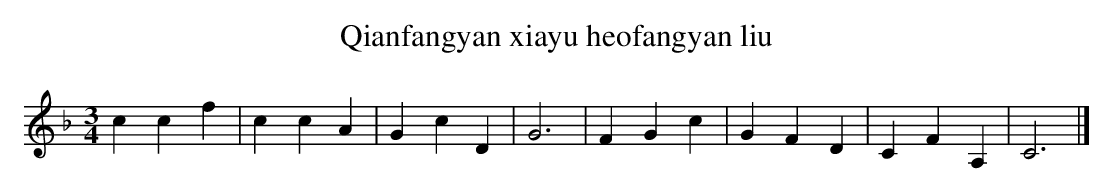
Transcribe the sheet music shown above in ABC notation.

X:1
T: Qianfangyan xiayu heofangyan liu
L: 1/4
M: 3/4
K: F
ccf [I:setbarnb 1]|
ccA |
GcD |
G3 |
FGc |
GFD |
CFA, |
C3 |]
